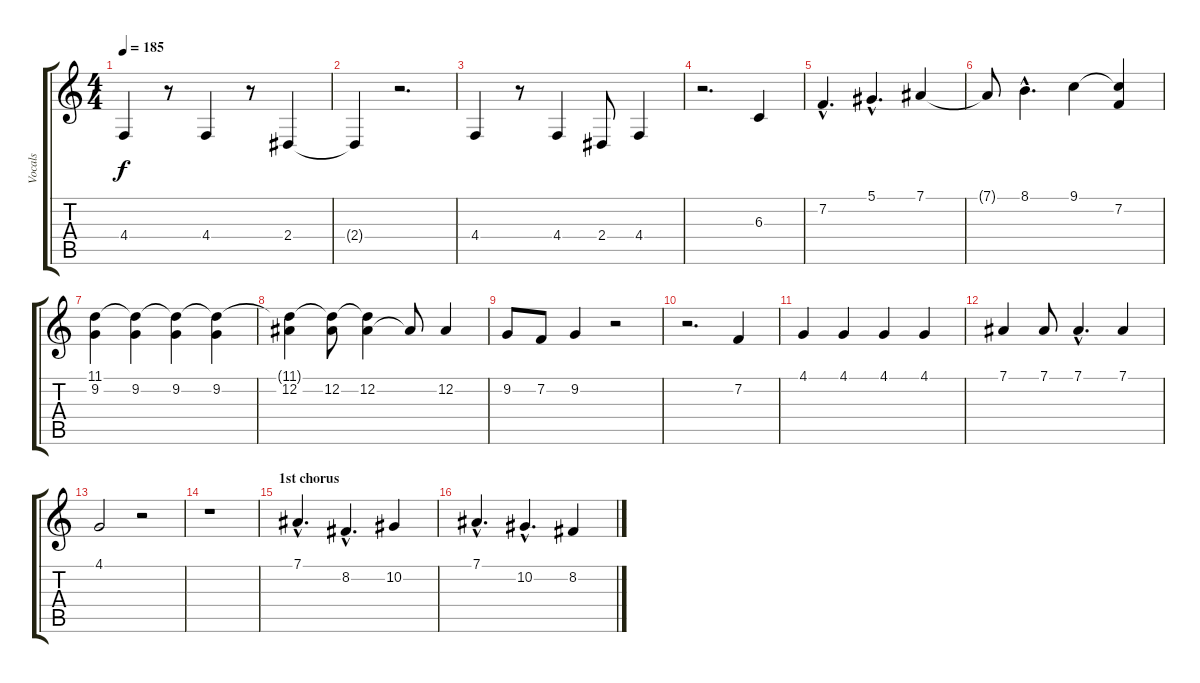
\track ("Vocals" "Vocals") {instrument lead6voice}
\staff {score tabs}
\tuning (Eb4 Bb3 Gb3 Db3 Ab2 Eb2) {hide}
\ts (4 4)
\tempo 185
\clef g2
\ks c
4.4.4{dy f} r.8 4.4.4 r.8 2.4.4 |
2.4{t}.4 r.2{d} |
4.4.4 r.8 4.4.4 2.4.8 4.4.4 |
r.2{d} 6.3.4 |
7.2{hac}.4{d} 5.1{hac}.4{d} 7.1.4 |
7.1{t}.8 8.1{hac}.4{d} 9.1.4 (9.1{t} 7.2).4 |
(11.1 9.2).4 (11.1{t} 9.2).4 (11.1{t} 9.2).4 (11.1{t} 9.2).4 |
(11.1{t} 12.2).4 (11.1{t} 12.2).8 (11.1{t} 12.2).4 12.2{t}.8 12.2.4 |
9.2.8 7.2.8 9.2.4 r.2 |
r.2{d} 7.2.4 |
4.1.4 4.1.4 4.1.4 4.1.4 |
7.1.4 7.1.8 7.1{hac}.4{d} 7.1.4 |
4.1.2 r.2 |
r.1 |
\section ("" "1st chorus")
7.1{hac}.4{d} 8.2{hac}.4{d} 10.2.4 |
7.1{hac}.4{d} 10.2{hac}.4{d} 8.2.4
